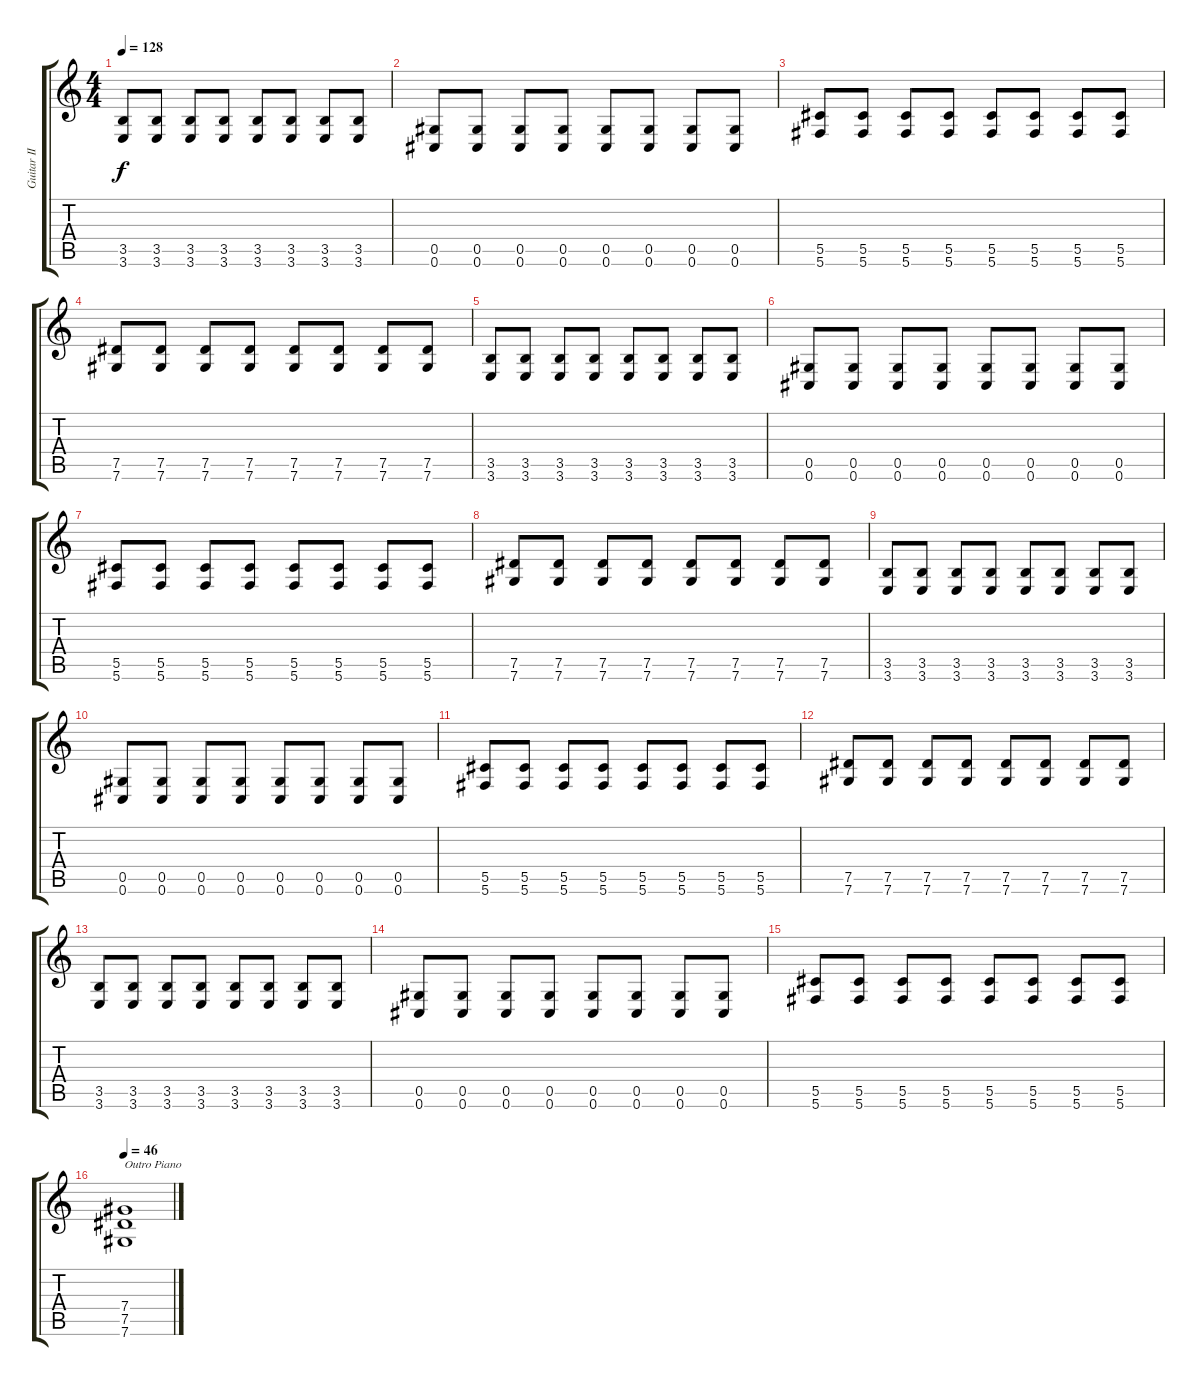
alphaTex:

\track ("Guitar II" "Guitar II") {instrument distortionguitar}
\staff {score tabs}
\tuning (Eb4 Bb3 Gb3 Db3 Ab2 Db2) {hide}
\ts (4 4)
\tempo 128
\clef g2
\ks c
(3.5 3.6).8{dy f} (3.5 3.6).8 (3.5 3.6).8 (3.5 3.6).8 (3.5 3.6).8 (3.5 3.6).8 (3.5 3.6).8 (3.5 3.6).8 |
(0.5 0.6).8 (0.5 0.6).8 (0.5 0.6).8 (0.5 0.6).8 (0.5 0.6).8 (0.5 0.6).8 (0.5 0.6).8 (0.5 0.6).8 |
(5.5 5.6).8 (5.5 5.6).8 (5.5 5.6).8 (5.5 5.6).8 (5.5 5.6).8 (5.5 5.6).8 (5.5 5.6).8 (5.5 5.6).8 |
(7.5 7.6).8 (7.5 7.6).8 (7.5 7.6).8 (7.5 7.6).8 (7.5 7.6).8 (7.5 7.6).8 (7.5 7.6).8 (7.5 7.6).8 |
(3.5 3.6).8 (3.5 3.6).8 (3.5 3.6).8 (3.5 3.6).8 (3.5 3.6).8 (3.5 3.6).8 (3.5 3.6).8 (3.5 3.6).8 |
(0.5 0.6).8 (0.5 0.6).8 (0.5 0.6).8 (0.5 0.6).8 (0.5 0.6).8 (0.5 0.6).8 (0.5 0.6).8 (0.5 0.6).8 |
(5.5 5.6).8 (5.5 5.6).8 (5.5 5.6).8 (5.5 5.6).8 (5.5 5.6).8 (5.5 5.6).8 (5.5 5.6).8 (5.5 5.6).8 |
(7.5 7.6).8 (7.5 7.6).8 (7.5 7.6).8 (7.5 7.6).8 (7.5 7.6).8 (7.5 7.6).8 (7.5 7.6).8 (7.5 7.6).8 |
(3.5 3.6).8 (3.5 3.6).8 (3.5 3.6).8 (3.5 3.6).8 (3.5 3.6).8 (3.5 3.6).8 (3.5 3.6).8 (3.5 3.6).8 |
(0.5 0.6).8 (0.5 0.6).8 (0.5 0.6).8 (0.5 0.6).8 (0.5 0.6).8 (0.5 0.6).8 (0.5 0.6).8 (0.5 0.6).8 |
(5.5 5.6).8 (5.5 5.6).8 (5.5 5.6).8 (5.5 5.6).8 (5.5 5.6).8 (5.5 5.6).8 (5.5 5.6).8 (5.5 5.6).8 |
(7.5 7.6).8 (7.5 7.6).8 (7.5 7.6).8 (7.5 7.6).8 (7.5 7.6).8 (7.5 7.6).8 (7.5 7.6).8 (7.5 7.6).8 |
(3.5 3.6).8 (3.5 3.6).8 (3.5 3.6).8 (3.5 3.6).8 (3.5 3.6).8 (3.5 3.6).8 (3.5 3.6).8 (3.5 3.6).8 |
(0.5 0.6).8 (0.5 0.6).8 (0.5 0.6).8 (0.5 0.6).8 (0.5 0.6).8 (0.5 0.6).8 (0.5 0.6).8 (0.5 0.6).8 |
(5.5 5.6).8 (5.5 5.6).8 (5.5 5.6).8 (5.5 5.6).8 (5.5 5.6).8 (5.5 5.6).8 (5.5 5.6).8 (5.5 5.6).8 |
\tempo 46
(7.4 7.5 7.6).1{txt "Outro Piano" volume 0}
